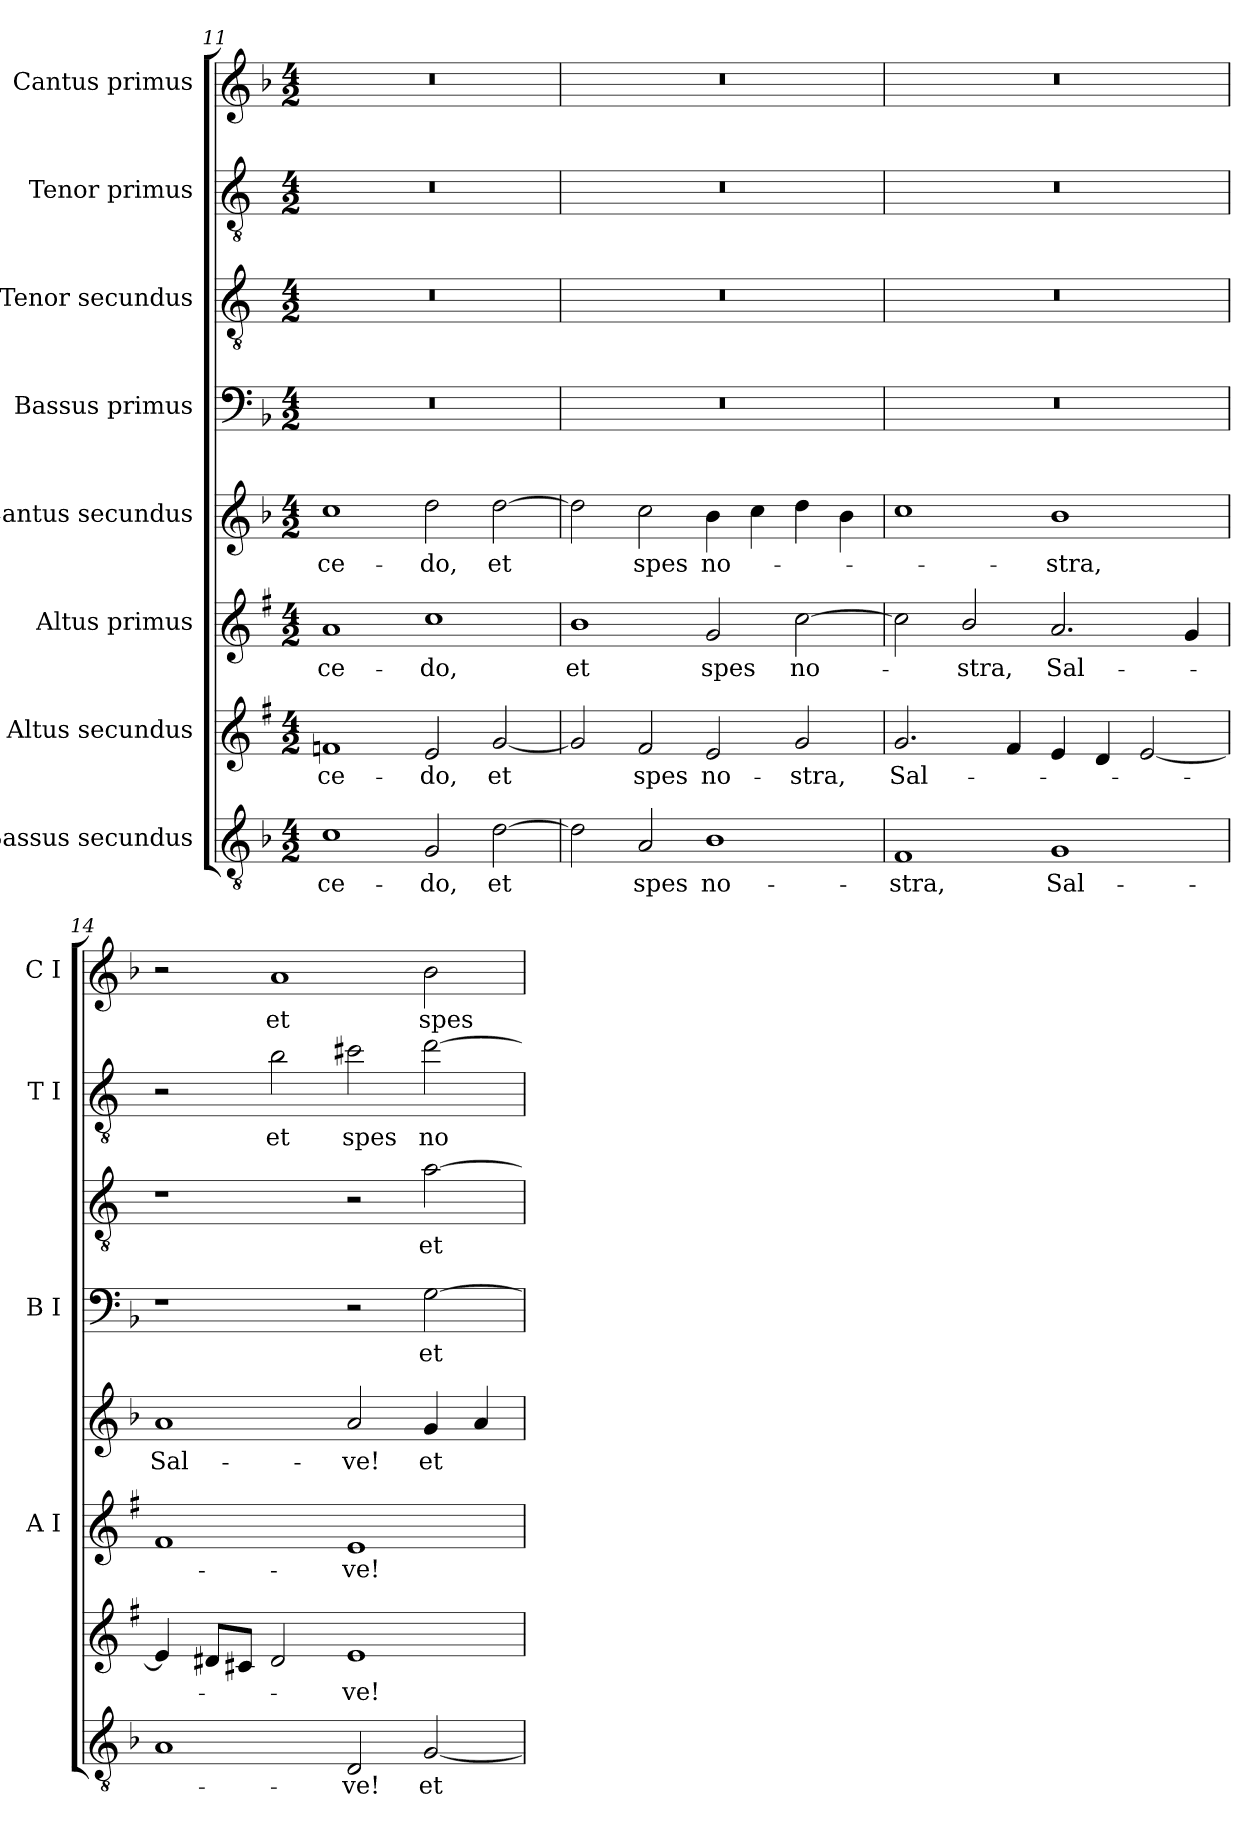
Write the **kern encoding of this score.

**kern	**text	**kern	**text	**kern	**text	**kern	**text	**kern	**text	**kern	**text	**kern	**text	**kern	**text
*part8	*part8	*part7	*part7	*part6	*part6	*part5	*part5	*part4	*part4	*part3	*part3	*part2	*part2	*part1	*part1
*staff8	*staff8	*staff7	*staff7	*staff6	*staff6	*staff5	*staff5	*staff4	*staff4	*staff3	*staff3	*staff2	*staff2	*staff1	*staff1
*I"Bassus secundus	*	*I"Altus secundus	*	*I"Altus primus	*	*I"Cantus secundus	*	*I"Bassus primus	*	*I"Tenor secundus	*	*I"Tenor primus	*	*I"Cantus primus	*
*	*	*	*	*I'A I	*	*	*	*I'B I	*	*	*	*I'T I	*	*I'C I	*
!!LO:LB:g=z
*clefGv2	*	*clefG2	*	*clefG2	*	*clefG2	*	*clefF4	*	*clefGv2	*	*clefGv2	*	*clefG2	*
*	*	*ITrd1c2	*	*ITrd1c2	*	*	*	*	*	*ITrd4c7	*	*ITrd4c7	*	*	*
*k[b-]	*	*k[b-]	*	*k[b-]	*	*k[b-]	*	*k[b-]	*	*k[b-]	*	*k[b-]	*	*k[b-]	*
*F:	*	*F:	*	*F:	*	*F:	*	*F:	*	*F:	*	*F:	*	*F:	*
*M4/2	*	*M4/2	*	*M4/2	*	*M4/2	*	*M4/2	*	*M4/2	*	*M4/2	*	*M4/2	*
=11	=11	=11	=11	=11	=11	=11	=11	=11	=11	=11	=11	=11	=11	=11	=11
!	!LO:LY:b	!	!LO:LY:b	!	!LO:LY:b	!	!LO:LY:b	!	!	!	!	!	!	!	!
1c	-ce-	1e-X	-ce-	1g	-ce-	1cc	-ce-	0r	.	0r	.	0r	.	0r	.
!	!LO:LY:b	!	!LO:LY:b	!	!LO:LY:b	!	!LO:LY:b	!	!	!	!	!	!	!	!
2G/	-do,	2d/	-do,	1b-	-do,	2dd\	-do,	.	.	.	.	.	.	.	.
!	!LO:LY:b	!	!LO:LY:b	!	!	!	!LO:LY:b	!	!	!	!	!	!	!	!
[2d\	et	[2f/	et	.	.	[2dd\	et	.	.	.	.	.	.	.	.
=12	=12	=12	=12	=12	=12	=12	=12	=12	=12	=12	=12	=12	=12	=12	=12
!	!	!	!	!	!LO:LY:b	!	!	!	!	!	!	!	!	!	!
2d\]	.	2f/]	.	1a	et	2dd\]	.	0r	.	0r	.	0r	.	0r	.
!	!LO:LY:b	!	!LO:LY:b	!	!	!	!LO:LY:b	!	!	!	!	!	!	!	!
2A/	spes	2e/	spes	.	.	2cc\	spes	.	.	.	.	.	.	.	.
!	!LO:LY:b	!	!LO:LY:b	!	!LO:LY:b	!	!LO:LY:b	!	!	!	!	!	!	!	!
1B-	no-	2d/	no-	2f/	spes	4b-\	no-	.	.	.	.	.	.	.	.
.	.	.	.	.	.	4cc\	.	.	.	.	.	.	.	.	.
!	!	!	!LO:LY:b	!	!LO:LY:b	!	!	!	!	!	!	!	!	!	!
.	.	2f/	-stra,	[2b-\	no-	4dd\	.	.	.	.	.	.	.	.	.
.	.	.	.	.	.	4b-\	.	.	.	.	.	.	.	.	.
=13	=13	=13	=13	=13	=13	=13	=13	=13	=13	=13	=13	=13	=13	=13	=13
!	!LO:LY:b	!	!LO:LY:b	!	!	!	!	!	!	!	!	!	!	!	!
1F	-stra,	2.f/	Sal-	2b-\]	.	1cc	.	0r	.	0r	.	0r	.	0r	.
!	!	!	!	!	!LO:LY:b	!	!	!	!	!	!	!	!	!	!
.	.	.	.	2a/	-stra,	.	.	.	.	.	.	.	.	.	.
.	.	4e/	.	.	.	.	.	.	.	.	.	.	.	.	.
!	!LO:LY:b	!	!	!	!LO:LY:b	!	!LO:LY:b	!	!	!	!	!	!	!	!
1G	Sal-	4d/	.	2.g/	Sal-	1b-	-stra,	.	.	.	.	.	.	.	.
.	.	4c/	.	.	.	.	.	.	.	.	.	.	.	.	.
.	.	[2d/	.	.	.	.	.	.	.	.	.	.	.	.	.
.	.	.	.	4f/	.	.	.	.	.	.	.	.	.	.	.
=14	=14	=14	=14	=14	=14	=14	=14	=14	=14	=14	=14	=14	=14	=14	=14
!	!	!	!	!	!	!	!LO:LY:b	!	!	!	!	!	!	!	!
1A	.	4d/]	.	1e	.	1a	Sal-	1r	.	1r	.	2r	.	2r	.
.	.	8c#X/L	.	.	.	.	.	.	.	.	.	.	.	.	.
.	.	8Bn/J	.	.	.	.	.	.	.	.	.	.	.	.	.
!	!	!	!	!	!	!	!	!	!	!	!	!	!LO:LY:b	!	!LO:LY:b
.	.	2c#/	.	.	.	.	.	.	.	.	.	2e\	et	1a	et
!	!LO:LY:b	!	!LO:LY:b	!	!LO:LY:b	!	!LO:LY:b	!	!	!	!	!	!LO:LY:b	!	!
2D/	-ve!	1d	-ve!	1d	-ve!	2a/	-ve!	2r	.	2r	.	2f#X\	spes	.	.
!	!LO:LY:b	!	!	!	!	!	!LO:LY:b	!	!LO:LY:b	!	!LO:LY:b	!	!LO:LY:b	!	!LO:LY:b
[2G/	et	.	.	.	.	4g/	et	[2G\	et	[2d\	et	[2g\	no-	2b-\	spes
.	.	.	.	.	.	4a/	.	.	.	.	.	.	.	.	.
=	=	=	=	=	=	=	=	=	=	=	=	=	=	=	=
*-	*-	*-	*-	*-	*-	*-	*-	*-	*-	*-	*-	*-	*-	*-	*-
